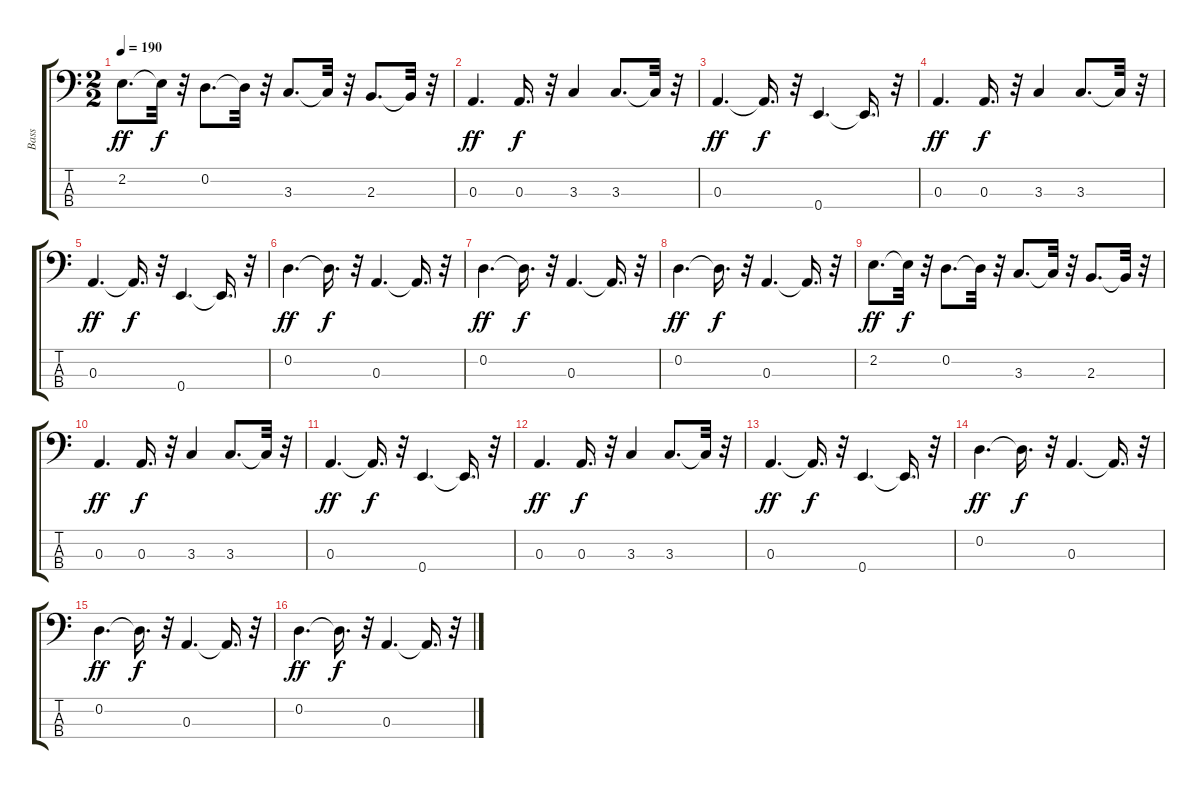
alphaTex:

\track ("Bass" "Bass") {instrument acousticbass}
\staff {score tabs}
\tuning (G2 D2 A1 E1) {hide}
\ts (2 2)
\tempo 190
\clef f4
\ks c
2.2.8{d dy ff} 2.2{t}.32{dy f} r.32 0.2.8{d} 0.2{t}.32 r.32 3.3.8{d} 3.3{t}.32 r.32 2.3.8{d} 2.3{t}.32 r.32 |
0.3.4{d dy ff} 0.3.16{d dy f} r.32 3.3.4 3.3.8{d} 3.3{t}.32 r.32 |
0.3.4{d dy ff} 0.3{t}.16{d dy f} r.32 0.4.4{d} 0.4{t}.16{d} r.32 |
0.3.4{d dy ff} 0.3.16{d dy f} r.32 3.3.4 3.3.8{d} 3.3{t}.32 r.32 |
0.3.4{d dy ff} 0.3{t}.16{d dy f} r.32 0.4.4{d} 0.4{t}.16{d} r.32 |
0.2.4{d dy ff} 0.2{t}.16{d dy f} r.32 0.3.4{d} 0.3{t}.16{d} r.32 |
0.2.4{d dy ff} 0.2{t}.16{d dy f} r.32 0.3.4{d} 0.3{t}.16{d} r.32 |
0.2.4{d dy ff} 0.2{t}.16{d dy f} r.32 0.3.4{d} 0.3{t}.16{d} r.32 |
2.2.8{d dy ff} 2.2{t}.32{dy f} r.32 0.2.8{d} 0.2{t}.32 r.32 3.3.8{d} 3.3{t}.32 r.32 2.3.8{d} 2.3{t}.32 r.32 |
0.3.4{d dy ff} 0.3.16{d dy f} r.32 3.3.4 3.3.8{d} 3.3{t}.32 r.32 |
0.3.4{d dy ff} 0.3{t}.16{d dy f} r.32 0.4.4{d} 0.4{t}.16{d} r.32 |
0.3.4{d dy ff} 0.3.16{d dy f} r.32 3.3.4 3.3.8{d} 3.3{t}.32 r.32 |
0.3.4{d dy ff} 0.3{t}.16{d dy f} r.32 0.4.4{d} 0.4{t}.16{d} r.32 |
0.2.4{d dy ff} 0.2{t}.16{d dy f} r.32 0.3.4{d} 0.3{t}.16{d} r.32 |
0.2.4{d dy ff} 0.2{t}.16{d dy f} r.32 0.3.4{d} 0.3{t}.16{d} r.32 |
0.2.4{d dy ff} 0.2{t}.16{d dy f} r.32 0.3.4{d} 0.3{t}.16{d} r.32
